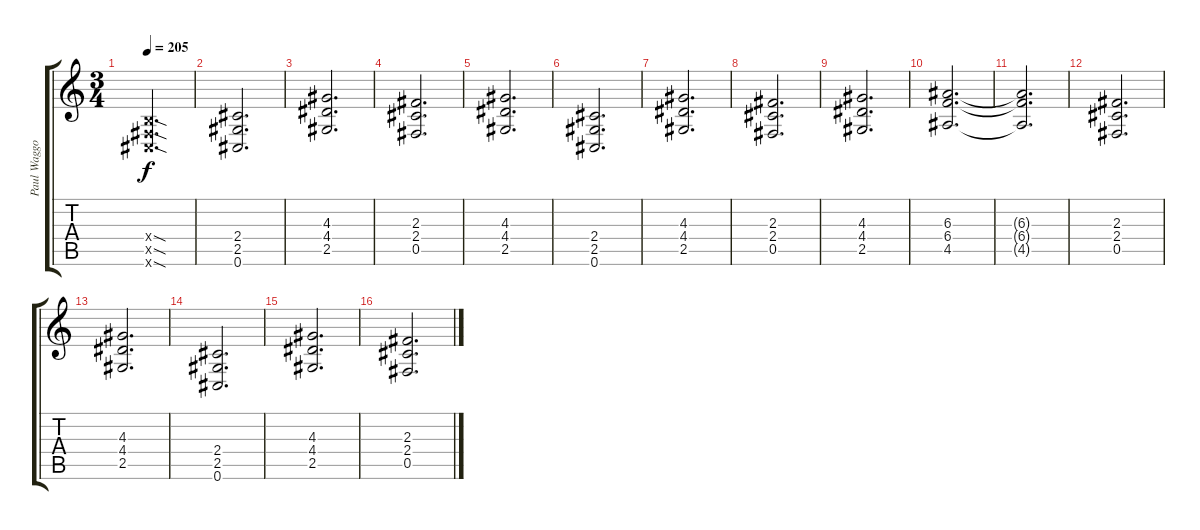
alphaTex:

\track ("Paul Waggoner Rhythm Gtr." "Paul Waggo") {instrument distortionguitar}
\staff {score tabs}
\tuning (Db4 Ab3 E3 B2 Gb2 Db2) {hide}
\ts (3 4)
\tempo 205
\clef g2
\ks c
(0.4{sod x} 0.5{sod x} 0.6{sod x}).2{d dy f} |
(2.4 2.5 0.6).2{d} |
(4.3 4.4 2.5).2{d} |
(2.3 2.4 0.5).2{d} |
(4.3 4.4 2.5).2{d} |
(2.4 2.5 0.6).2{d} |
(4.3 4.4 2.5).2{d} |
(2.3 2.4 0.5).2{d} |
(4.3 4.4 2.5).2{d} |
(6.3 6.4 4.5).2{d} |
(6.3{t} 6.4{t} 4.5{t}).2{d} |
(2.3 2.4 0.5).2{d} |
(4.3 4.4 2.5).2{d} |
(2.4 2.5 0.6).2{d} |
(4.3 4.4 2.5).2{d} |
(2.3 2.4 0.5).2{d}
